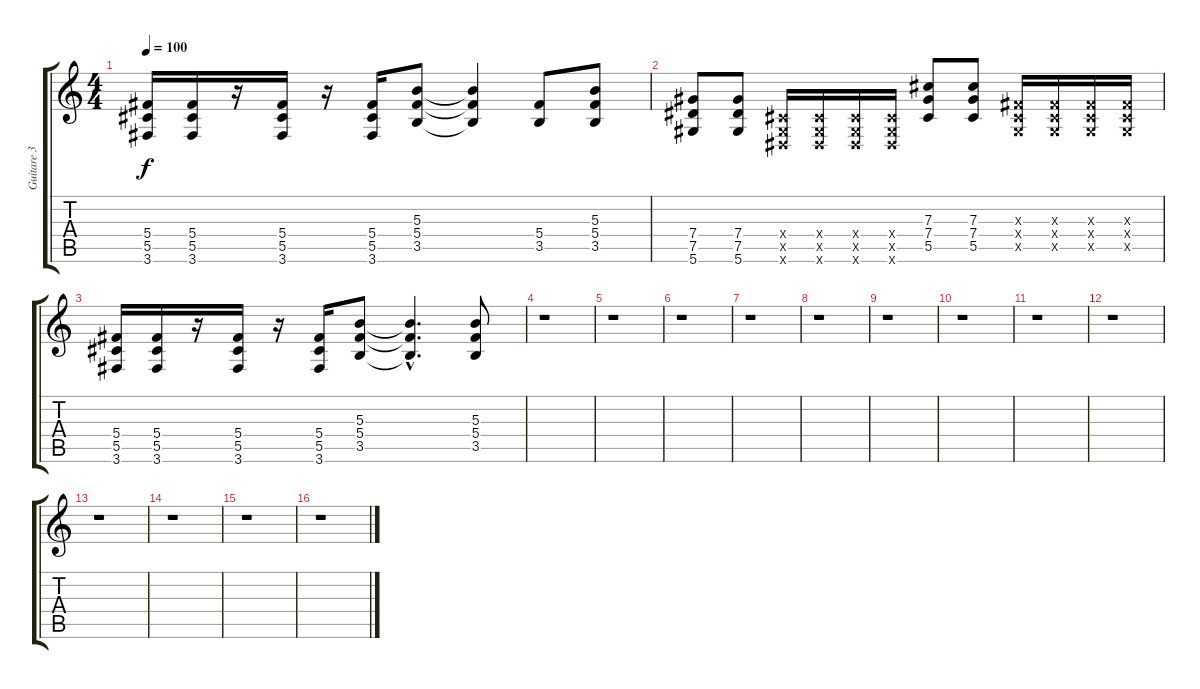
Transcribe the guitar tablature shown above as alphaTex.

\track ("Guitare 3" "Guitare 3") {instrument distortionguitar}
\staff {score tabs}
\tuning (Eb4 Bb3 Gb3 Db3 Ab2 Eb2) {hide}
\ts (4 4)
\tempo 100
\clef g2
\ks c
(5.4 5.5 3.6).16{dy f} (5.4 5.5 3.6).16 r.16 (5.4 5.5 3.6).16 r.16 (5.4 5.5 3.6).16 (5.3 5.4 3.5).8 (5.3{t} 5.4{t} 3.5{t}).4 (5.4 3.5).8 (5.3 5.4 3.5).8 |
(7.4 7.5 5.6).8 (7.4 7.5 5.6).8 (0.4{x} 0.5{x} 0.6{x}).16 (0.4{x} 0.5{x} 0.6{x}).16 (0.4{x} 0.5{x} 0.6{x}).16 (0.4{x} 0.5{x} 0.6{x}).16 (7.3 7.4 5.5).8 (7.3 7.4 5.5).8 (0.3{x} 0.4{x} 0.5{x}).16 (0.3{x} 0.4{x} 0.5{x}).16 (0.3{x} 0.4{x} 0.5{x}).16 (0.3{x} 0.4{x} 0.5{x}).16 |
(5.4 5.5 3.6).16 (5.4 5.5 3.6).16 r.16 (5.4 5.5 3.6).16 r.16 (5.4 5.5 3.6).16 (5.3 5.4 3.5).8 (5.3{hac t} 5.4{hac t} 3.5{hac t}).4{d} (5.3 5.4 3.5).8 |
r.1 |
r.1 |
r.1 |
r.1 |
r.1 |
r.1 |
r.1 |
r.1 |
r.1 |
r.1 |
r.1 |
r.1 |
r.1
